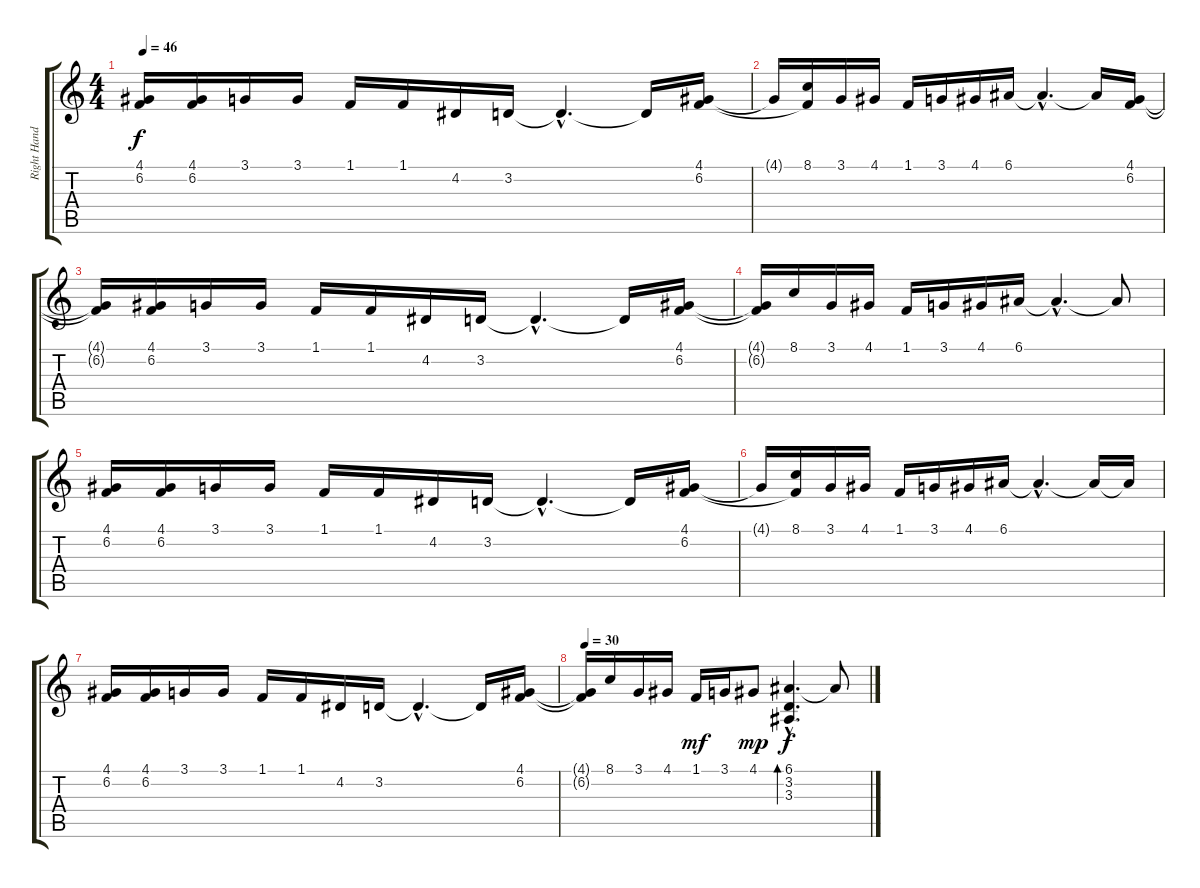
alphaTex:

\track ("Right Hand Piano" "Right Hand") {instrument acousticgrandpiano}
\staff {score tabs}
\tuning (E4 B3 G3 D3 A2 E2) {hide}
\ts (4 4)
\tempo 46
\clef g2
\ks c
(4.1 6.2).16{dy f} (4.1 6.2).16 3.1.16 3.1.16 1.1.16 1.1.16 4.2.16 3.2.16 3.2{hac t}.4{d} 3.2{t}.16 (4.1 6.2).16 |
4.1{t}.16 (8.1 6.2{t}).16 3.1.16 4.1.16 1.1.16 3.1.16 4.1.16 6.1.16 6.1{hac t}.4{d} 6.1{t}.16 (4.1 6.2).16 |
(4.1{t} 6.2{t}).16 (4.1 6.2).16 3.1.16 3.1.16 1.1.16 1.1.16 4.2.16 3.2.16 3.2{hac t}.4{d} 3.2{t}.16 (4.1 6.2).16 |
(4.1{t} 6.2{t}).16 8.1.16 3.1.16 4.1.16 1.1.16 3.1.16 4.1.16 6.1.16 6.1{hac t}.4{d} 6.1{t}.8 |
(4.1 6.2).16 (4.1 6.2).16 3.1.16 3.1.16 1.1.16 1.1.16 4.2.16 3.2.16 3.2{hac t}.4{d} 3.2{t}.16 (4.1 6.2).16 |
4.1{t}.16 (8.1 6.2{t}).16 3.1.16 4.1.16 1.1.16 3.1.16 4.1.16 6.1.16 6.1{hac t}.4{d} 6.1{t}.16 6.1{t}.16 |
(4.1 6.2).16 (4.1 6.2).16 3.1.16 3.1.16 1.1.16 1.1.16 4.2.16 3.2.16 3.2{hac t}.4{d} 3.2{t}.16 (4.1 6.2).16 |
\tempo 30
(4.1{t} 6.2{t}).16 8.1.16 3.1.16 4.1.16 1.1.16{dy mf} 3.1.16 4.1.8{dy mp} (6.1{hac} 3.2{hac} 3.3{hac}).4{d bd 120 dy f} 6.1{t}.8
